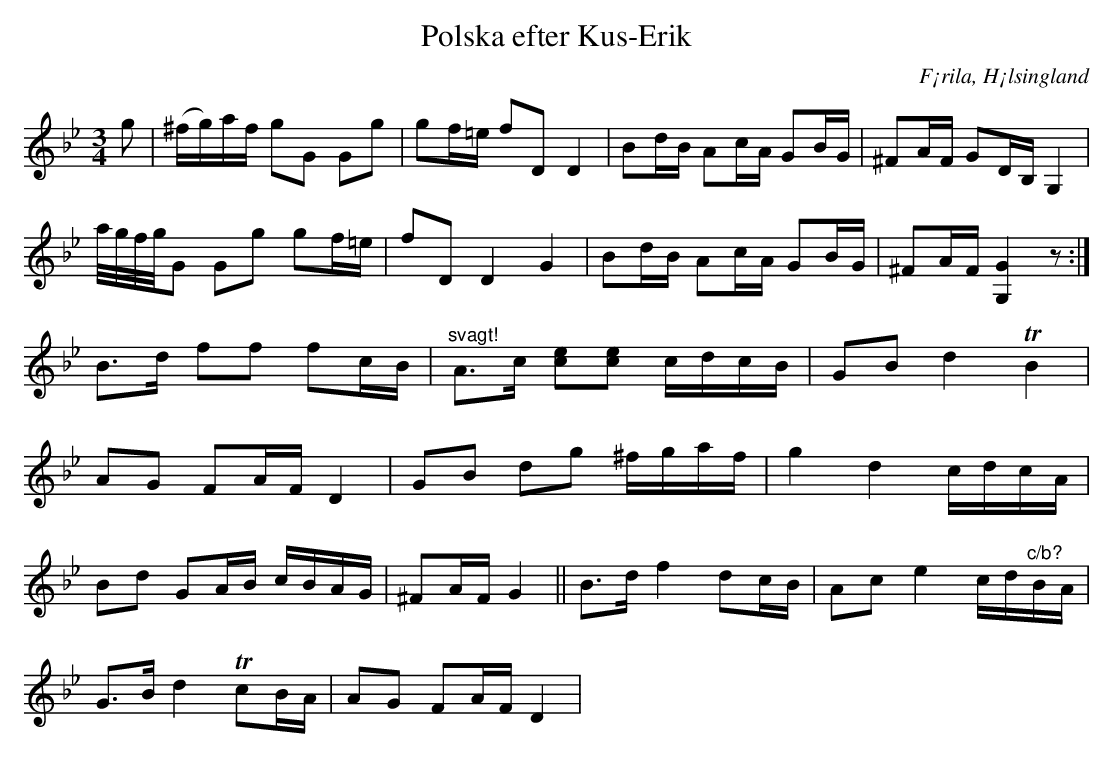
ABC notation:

X:1
T: Polska efter Kus-Erik
O: F¡rila, H¡lsingland
M: 3/4
L: 1/16
K: Gm
g2 | (^fg)af g2G2 G2g2 | g2f=e f2D2 D4 | B2dB A2cA G2BG | ^F2AF G2DB, G,4 |
a/g/f/g/G2 G2g2 g2f=e | f2D2 D4 G4 | B2dB A2cA G2BG | ^F2AF [G,G]4 z2 :|
B2>d2 f2f2 f2cB | "^svagt!"A2>c2 [c2e2][e2c2] cdcB | G2B2 d4 TB4 |
A2G2 F2AF D4 | G2B2 d2g2 ^fgaf | g4 d4 cdcA |
B2d2 G2AB cBAG | ^F2AF G4 || B2>d2 f4 d2cB | A2c2 e4 cd"^c/b?"BA |
G2>B2 d4 Tc2BA | A2G2 F2AF D4 |
